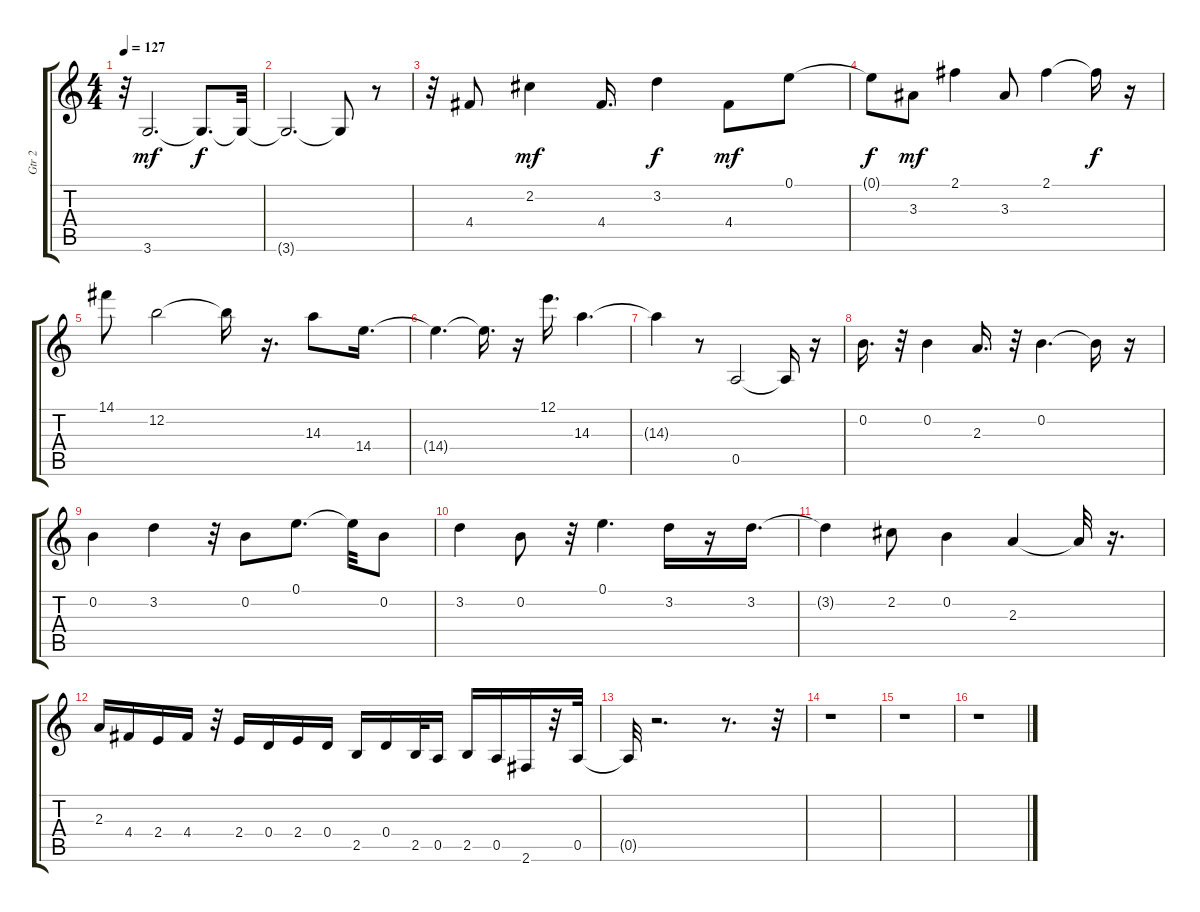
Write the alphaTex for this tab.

\track ("Gtr 2               " "Gtr 2     ") {instrument electricguitarjazz}
\staff {score tabs}
\tuning (E4 B3 G3 D3 A2 E2) {hide}
\ts (4 4)
\tempo 127
\clef g2
\ks c
r.32{dy f} 3.6.2{d dy mf} 3.6{t}.8{d dy f} 3.6{t}.32 |
3.6{t}.2{d} 3.6{t}.8 r.8 |
r.32 4.4.8 2.2.4{dy mf} 4.4.16{d} 3.2.4{dy f} 4.4.8{dy mf} 0.1.8 |
0.1{t}.8{dy f} 3.3.8{dy mf} 2.1.4 3.3.8 2.1.4 2.1{t}.16{dy f} r.16 |
14.1.8 12.2.2 12.2{t}.16 r.16{d} 14.3.8 14.4.16{d} |
14.4{t}.4{d} 14.4{t}.16{d} r.16 12.1.16{d} 14.3.4{d} |
14.3{t}.4 r.8 0.5.2 0.5{t}.16 r.16 |
0.2.16{d} r.32 0.2.4 2.3.16{d} r.32 0.2.4{d} 0.2{t}.16 r.16 |
0.2.4 3.2.4 r.32 0.2.8 0.1.8{d} 0.1{t}.32 0.2.8 |
3.2.4 0.2.8 r.32 0.1.4{d} 3.2.16 r.16 3.2.16{d} |
3.2{t}.4 2.2.8 0.2.4 2.3.4 2.3{t}.32 r.16{d} |
2.3.16 4.4.16 2.4.16 4.4.16 r.32 2.4.16 0.4.16 2.4.16 0.4.16 2.5.16 0.4.16 2.5.32 0.5.16 2.5.16 0.5.16 2.6.16 r.32 0.5.32 |
0.5{t}.32 r.2{d} r.8{d} r.32 |
r.1 |
r.1 |
r.1
